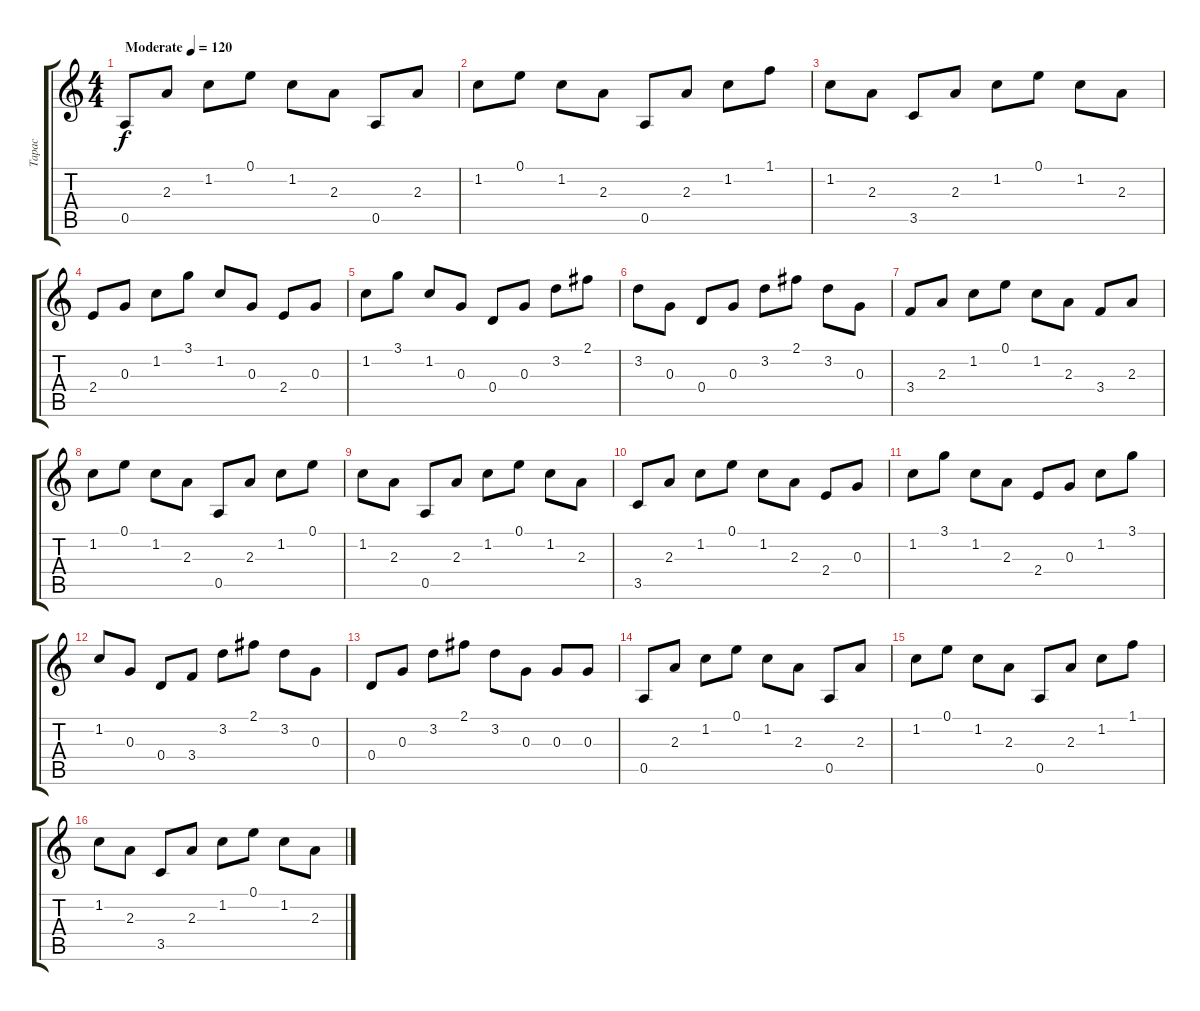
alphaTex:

\track ("Тарас" "Тарас") {instrument overdrivenguitar}
\staff {score tabs}
\tuning (E4 B3 G3 D3 A2 E2) {hide}
\ts (4 4)
\tempo (120 "Moderate")
\clef g2
\ks c
0.5.8{dy f instrument overdrivenguitar} 2.3.8 1.2.8 0.1.8 1.2.8 2.3.8 0.5.8 2.3.8 |
1.2.8 0.1.8 1.2.8 2.3.8 0.5.8 2.3.8 1.2.8 1.1.8 |
1.2.8 2.3.8 3.5.8 2.3.8 1.2.8 0.1.8 1.2.8 2.3.8 |
2.4.8 0.3.8 1.2.8 3.1.8 1.2.8 0.3.8 2.4.8 0.3.8 |
1.2.8 3.1.8 1.2.8 0.3.8 0.4.8 0.3.8 3.2.8 2.1.8 |
3.2.8 0.3.8 0.4.8 0.3.8 3.2.8 2.1.8 3.2.8 0.3.8 |
3.4.8 2.3.8 1.2.8 0.1.8 1.2.8 2.3.8 3.4.8 2.3.8 |
1.2.8 0.1.8 1.2.8 2.3.8 0.5.8 2.3.8 1.2.8 0.1.8 |
1.2.8 2.3.8 0.5.8 2.3.8 1.2.8 0.1.8 1.2.8 2.3.8 |
3.5.8 2.3.8 1.2.8 0.1.8 1.2.8 2.3.8 2.4.8 0.3.8 |
1.2.8 3.1.8 1.2.8 2.3.8 2.4.8 0.3.8 1.2.8 3.1.8 |
1.2.8 0.3.8 0.4.8 3.4.8 3.2.8 2.1.8 3.2.8 0.3.8 |
0.4.8 0.3.8 3.2.8 2.1.8 3.2.8 0.3.8 0.3.8 0.3.8 |
0.5.8 2.3.8 1.2.8 0.1.8 1.2.8 2.3.8 0.5.8 2.3.8 |
1.2.8 0.1.8 1.2.8 2.3.8 0.5.8 2.3.8 1.2.8 1.1.8 |
1.2.8 2.3.8 3.5.8 2.3.8 1.2.8 0.1.8 1.2.8 2.3.8
